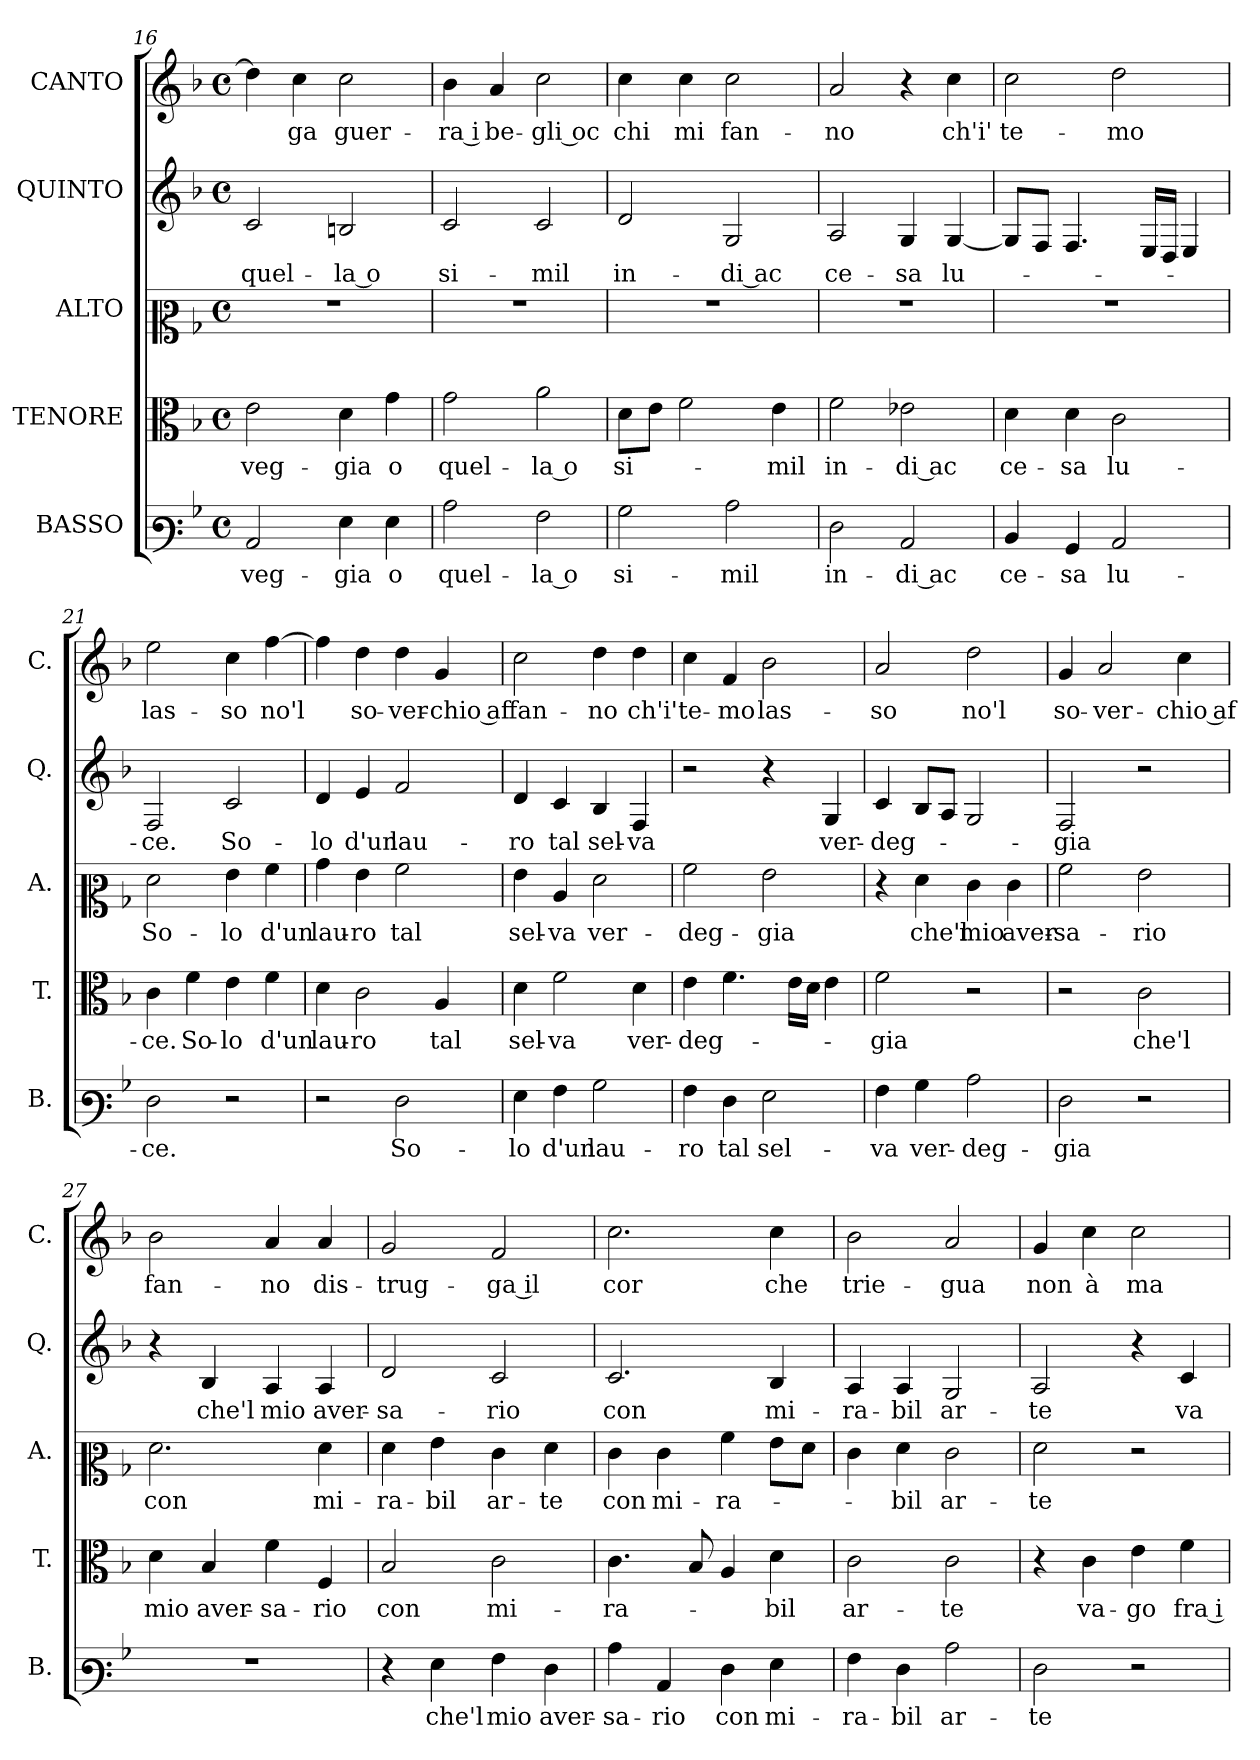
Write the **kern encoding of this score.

**kern	**text	**kern	**text	**kern	**text	**kern	**text	**kern	**text
*part5	*part5	*part4	*part4	*part3	*part3	*part2	*part2	*part1	*part1
*staff5	*staff5	*staff4	*staff4	*staff3	*staff3	*staff2	*staff2	*staff1	*staff1
*I"BASSO	*	*I"TENORE	*	*I"ALTO	*	*I"QUINTO	*	*I"CANTO	*
*I'B.	*	*I'T.	*	*I'A.	*	*I'Q.	*	*I'C.	*
*clefF3	*	*clefC3	*	*clefC2	*	*clefG2	*	*clefG2	*
*k[b-]	*	*k[b-]	*	*k[b-]	*	*k[b-]	*	*k[b-]	*
*F:	*	*F:	*	*F:	*	*F:	*	*F:	*
*M4/4	*	*M4/4	*	*M4/4	*	*M4/4	*	*M4/4	*
*met(c)	*	*met(c)	*	*met(c)	*	*met(c)	*	*met(c)	*
=16	=16	=16	=16	=16	=16	=16	=16	=16	=16
2C	veg-	2e	veg-	1r	.	2c	quel-	4dd]	.
.	.	.	.	.	.	.	.	4cc	-ga
4G	-gia	4d	-gia	.	.	2B	-la o	2cc	guer-
4G	o	4g	o	.	.	.	.	.	.
=17	=17	=17	=17	=17	=17	=17	=17	=17	=17
2c	quel-	2g	quel-	1r	.	2c	si-	4b-	-ra i
.	.	.	.	.	.	.	.	4a	be-
2A	-la o	2a	-la o	.	.	2c	-mil	2cc	-gli oc
=18	=18	=18	=18	=18	=18	=18	=18	=18	=18
2B-	si-	8dL	si-	1r	.	2d	in-	4cc	-chi
.	.	8eJ	.	.	.	.	.	.	.
.	.	2f	.	.	.	.	.	4cc	mi
2c	-mil	.	.	.	.	2G	-di ac	2cc	fan-
.	.	4e	-mil	.	.	.	.	.	.
=19	=19	=19	=19	=19	=19	=19	=19	=19	=19
2F	in-	2f	in-	1r	.	2A	-ce-	2a	-no
2C	-di ac	2e-	-di ac	.	.	4G	-sa	4r	.
.	.	.	.	.	.	[4G	lu-	4cc	ch'i'
!!LO:LB:g=z
=20	=20	=20	=20	=20	=20	=20	=20	=20	=20
4D	-ce-	4d	-ce-	1r	.	8GL]	.	2cc	te-
.	.	.	.	.	.	8FJ	.	.	.
4BB-	-sa	4d	-sa	.	.	4.F	.	.	.
2C	lu-	2c	lu-	.	.	.	.	2dd	-mo
.	.	.	.	.	.	16ELL	.	.	.
.	.	.	.	.	.	16DJJ	.	.	.
.	.	.	.	.	.	4E	.	.	.
=21	=21	=21	=21	=21	=21	=21	=21	=21	=21
2F	-ce.	4c	-ce.	2f	So-	2F	-ce.	2ee	las-
.	.	4f	So-	.	.	.	.	.	.
2r	.	4e	-lo	4g	-lo	2c	So-	4cc	-so
.	.	4f	d'un	4a	d'un	.	.	[4ff	no'l
=22	=22	=22	=22	=22	=22	=22	=22	=22	=22
2r	.	4d	lau-	4b-	lau-	4d	-lo	4ff]	.
.	.	2c	-ro	4g	-ro	4e	d'un	4dd	so-
2F	So-	.	.	2a	tal	2f	lau-	4dd	-ver-
.	.	4A	tal	.	.	.	.	4g	-chio af
=23	=23	=23	=23	=23	=23	=23	=23	=23	=23
4G	-lo	4d	sel-	4g	sel-	4d	-ro	2cc	-fan-
4A	d'un	2f	-va	4c	-va	4c	tal	.	.
2B-	lau-	.	.	2f	ver-	4B-	sel-	4dd	-no
.	.	4d	ver-	.	.	4F	-va	4dd	ch'i'
=24	=24	=24	=24	=24	=24	=24	=24	=24	=24
4A	-ro	4e	-deg-	2a	-deg-	2r	.	4cc	te-
4F	tal	4.f	.	.	.	.	.	4f	-mo
2G	sel-	.	.	2g	-gia	4r	.	2b-	las-
.	.	16eLL	.	.	.	.	.	.	.
.	.	16dJJ	.	.	.	.	.	.	.
.	.	4e	.	.	.	4G	ver-	.	.
=25	=25	=25	=25	=25	=25	=25	=25	=25	=25
4A	-va	2f	-gia	4r	.	4c	-deg-	2a	-so
4B-	ver-	.	.	4f	che'l	8B-L	.	.	.
.	.	.	.	.	.	8AJ	.	.	.
2c	-deg-	2r	.	4e	mio	2G	.	2dd	no'l
.	.	.	.	4e	aver-	.	.	.	.
=26	=26	=26	=26	=26	=26	=26	=26	=26	=26
2F	-gia	2r	.	2a	-sa-	2F	-gia	4g	so-
.	.	.	.	.	.	.	.	2a	-ver-
2r	.	2c	che'l	2g	-rio	2r	.	.	.
.	.	.	.	.	.	.	.	4cc	-chio af
!!LO:PB:g=z
=27	=27	=27	=27	=27	=27	=27	=27	=27	=27
1r	.	4d	mio	2.f	con	4r	.	2b-	-fan-
.	.	4B-	aver-	.	.	4B-	che'l	.	.
.	.	4f	-sa-	.	.	4A	mio	4a	-no
.	.	4F	-rio	4f	mi-	4A	aver-	4a	dis-
=28	=28	=28	=28	=28	=28	=28	=28	=28	=28
4r	.	2B-	con	4f	-ra-	2d	-sa-	2g	-trug-
4G	che'l	.	.	4g	-bil	.	.	.	.
4A	mio	2c	mi-	4e	ar-	2c	-rio	2f	-ga il
4F	aver-	.	.	4f	-te	.	.	.	.
=29	=29	=29	=29	=29	=29	=29	=29	=29	=29
4c	-sa-	4.c	-ra-	4e	con	2.c	con	2.cc	cor
4C	-rio	.	.	4e	mi-	.	.	.	.
.	.	8B-	.	.	.	.	.	.	.
4F	con	4A	.	4a	-ra-	.	.	.	.
4G	mi-	4d	-bil	8gL	.	4B-	mi-	4cc	che
.	.	.	.	8fJ	.	.	.	.	.
=30	=30	=30	=30	=30	=30	=30	=30	=30	=30
4A	-ra-	2c	ar-	4e	.	4A	-ra-	2b-	trie-
4F	-bil	.	.	4f	-bil	4A	-bil	.	.
2c	ar-	2c	-te	2e	ar-	2G	ar-	2a	-gua
=31	=31	=31	=31	=31	=31	=31	=31	=31	=31
2F	-te	4r	.	2f	-te	2A	-te	4g	non
.	.	4c	va-	.	.	.	.	4cc	à
2r	.	4e	-go	2r	.	4r	.	2cc	ma-
.	.	4f	fra i	.	.	4c	va-	.	.
=	=	=	=	=	=	=	=	=	=
*-	*-	*-	*-	*-	*-	*-	*-	*-	*-
